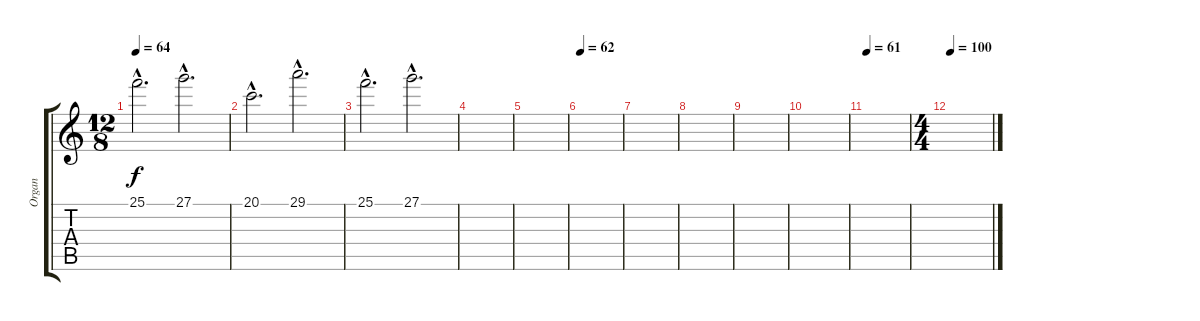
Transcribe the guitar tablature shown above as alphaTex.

\track ("Organ" "Organ") {instrument drawbarorgan}
\staff {score tabs}
\tuning (E4 B3 G3 D3 A2 E2) {hide}
\ts (12 8)
\tempo 64
\clef g2
\ks c
25.1{hac}.2{d dy f} 27.1{hac}.2{d} |
20.1{hac}.2{d} 29.1{hac}.2{d} |
25.1{hac}.2{d} 27.1{hac}.2{d} |
|
|
\tempo 62
|
|
|
|
|
\tempo 61
|
\ts (4 4)
\tempo 100
